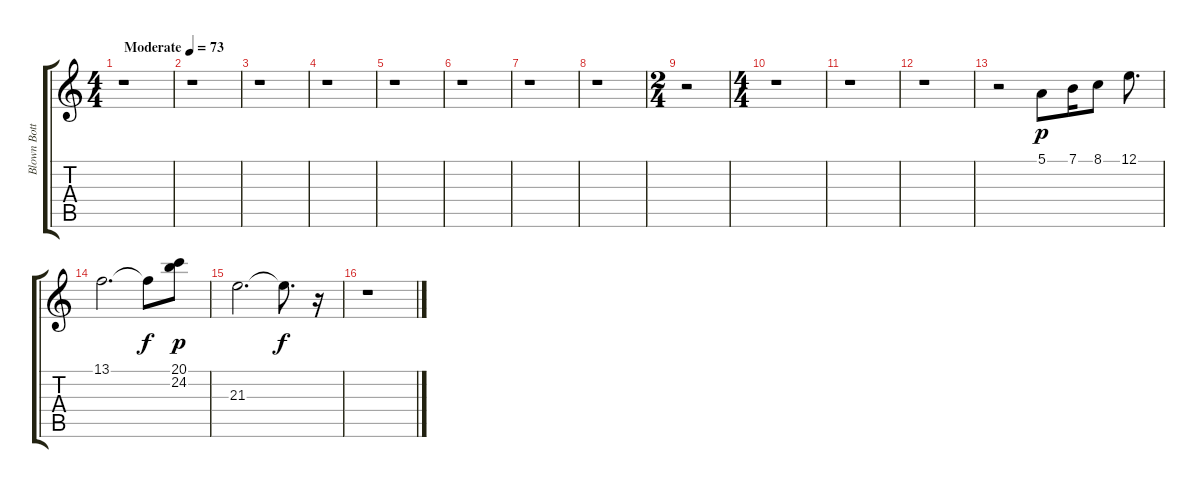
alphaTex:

\track ("Blown Bottle" "Blown Bott") {instrument blownbottle}
\staff {score tabs}
\tuning (E4 B3 G3 D3 A2 E2) {hide}
\ts (4 4)
\tempo (73 "Moderate")
\clef g2
\ks c
r.1{dy p instrument blownbottle} |
r.1 |
r.1 |
r.1 |
r.1 |
r.1 |
r.1 |
r.1 |
\ts (2 4)
r.2 |
\ts (4 4)
r.1 |
r.1 |
r.1 |
r.2 5.1.8 7.1.16 8.1.8 12.1.8{d} |
13.1.2{d} 13.1{t}.8{dy f} (20.1 24.2).8{dy p} |
21.3.2{d} 21.3{t}.8{d dy f} r.16 |
r.1
